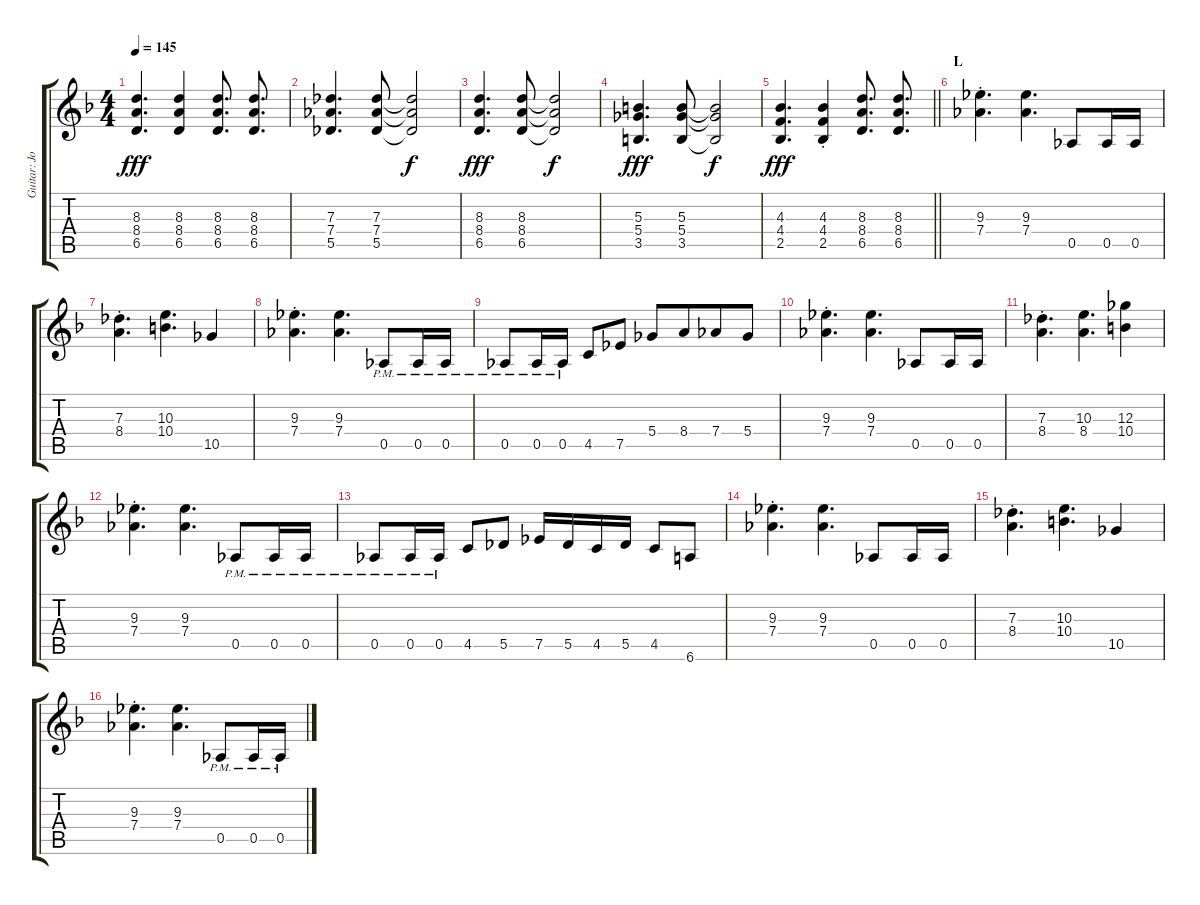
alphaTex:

\track ("Guitar: Jon" "Guitar: Jo") {instrument distortionguitar}
\staff {score tabs}
\tuning (Eb4 Bb3 Gb3 Db3 Ab2 Eb2) {hide}
\ts (4 4)
\tempo 145
\clef g2
\ks f
(8.3 8.4 6.5).4{d dy fff} (8.3 8.4 6.5).4 (8.3 8.4 6.5).8{d} (8.3 8.4 6.5).8{d} |
(7.3 7.4 5.5).4{d} (7.3 7.4 5.5).8 (7.3{t} 7.4{t} 5.5{t}).2{dy f} |
(8.3 8.4 6.5).4{d dy fff} (8.3 8.4 6.5).8 (8.3{t} 8.4{t} 6.5{t}).2{dy f} |
(5.3 5.4 3.5).4{d dy fff} (5.3 5.4 3.5).8 (5.3{t} 5.4{t} 3.5{t}).2{dy f} |
\barLineRight lightlight
(4.3 4.4 2.5).4{d dy fff} (4.3{st} 4.4{st} 2.5{st}).4 (8.3 8.4 6.5).8{d} (8.3 8.4 6.5).8{d} |
\section ("" "L")
(9.3{st} 7.4{st}).4{d} (9.3 7.4).4{d} 0.5.8 0.5.16 0.5.16 |
(7.3{st} 8.4{st}).4{d} (10.3 10.4).4{d} 10.5.4 |
(9.3{st} 7.4{st}).4{d} (9.3 7.4).4{d} 0.5{pm}.8 0.5{pm}.16 0.5{pm}.16 |
0.5{pm}.8 0.5{pm}.16 0.5{pm}.16 4.5.8 7.5.8 5.4.8 8.4.8{beam merge} 7.4.8 5.4.8 |
(9.3{st} 7.4{st}).4{d} (9.3 7.4).4{d} 0.5.8 0.5.16 0.5.16 |
(7.3{st} 8.4{st}).4{d} (10.3 8.4).4{d} (12.3 10.4).4 |
(9.3{st} 7.4{st}).4{d} (9.3 7.4).4{d} 0.5{pm}.8 0.5{pm}.16 0.5{pm}.16 |
0.5{pm}.8 0.5{pm}.16 0.5{pm}.16 4.5.8 5.5.8 7.5.16 5.5.16{beam merge} 4.5.16 5.5.16 4.5.8 6.6.8 |
(9.3{st} 7.4{st}).4{d} (9.3 7.4).4{d} 0.5.8 0.5.16 0.5.16 |
(7.3{st} 8.4{st}).4{d} (10.3 10.4).4{d} 10.5.4 |
(9.3{st} 7.4{st}).4{d} (9.3 7.4).4{d} 0.5{pm}.8 0.5{pm}.16 0.5{pm}.16
